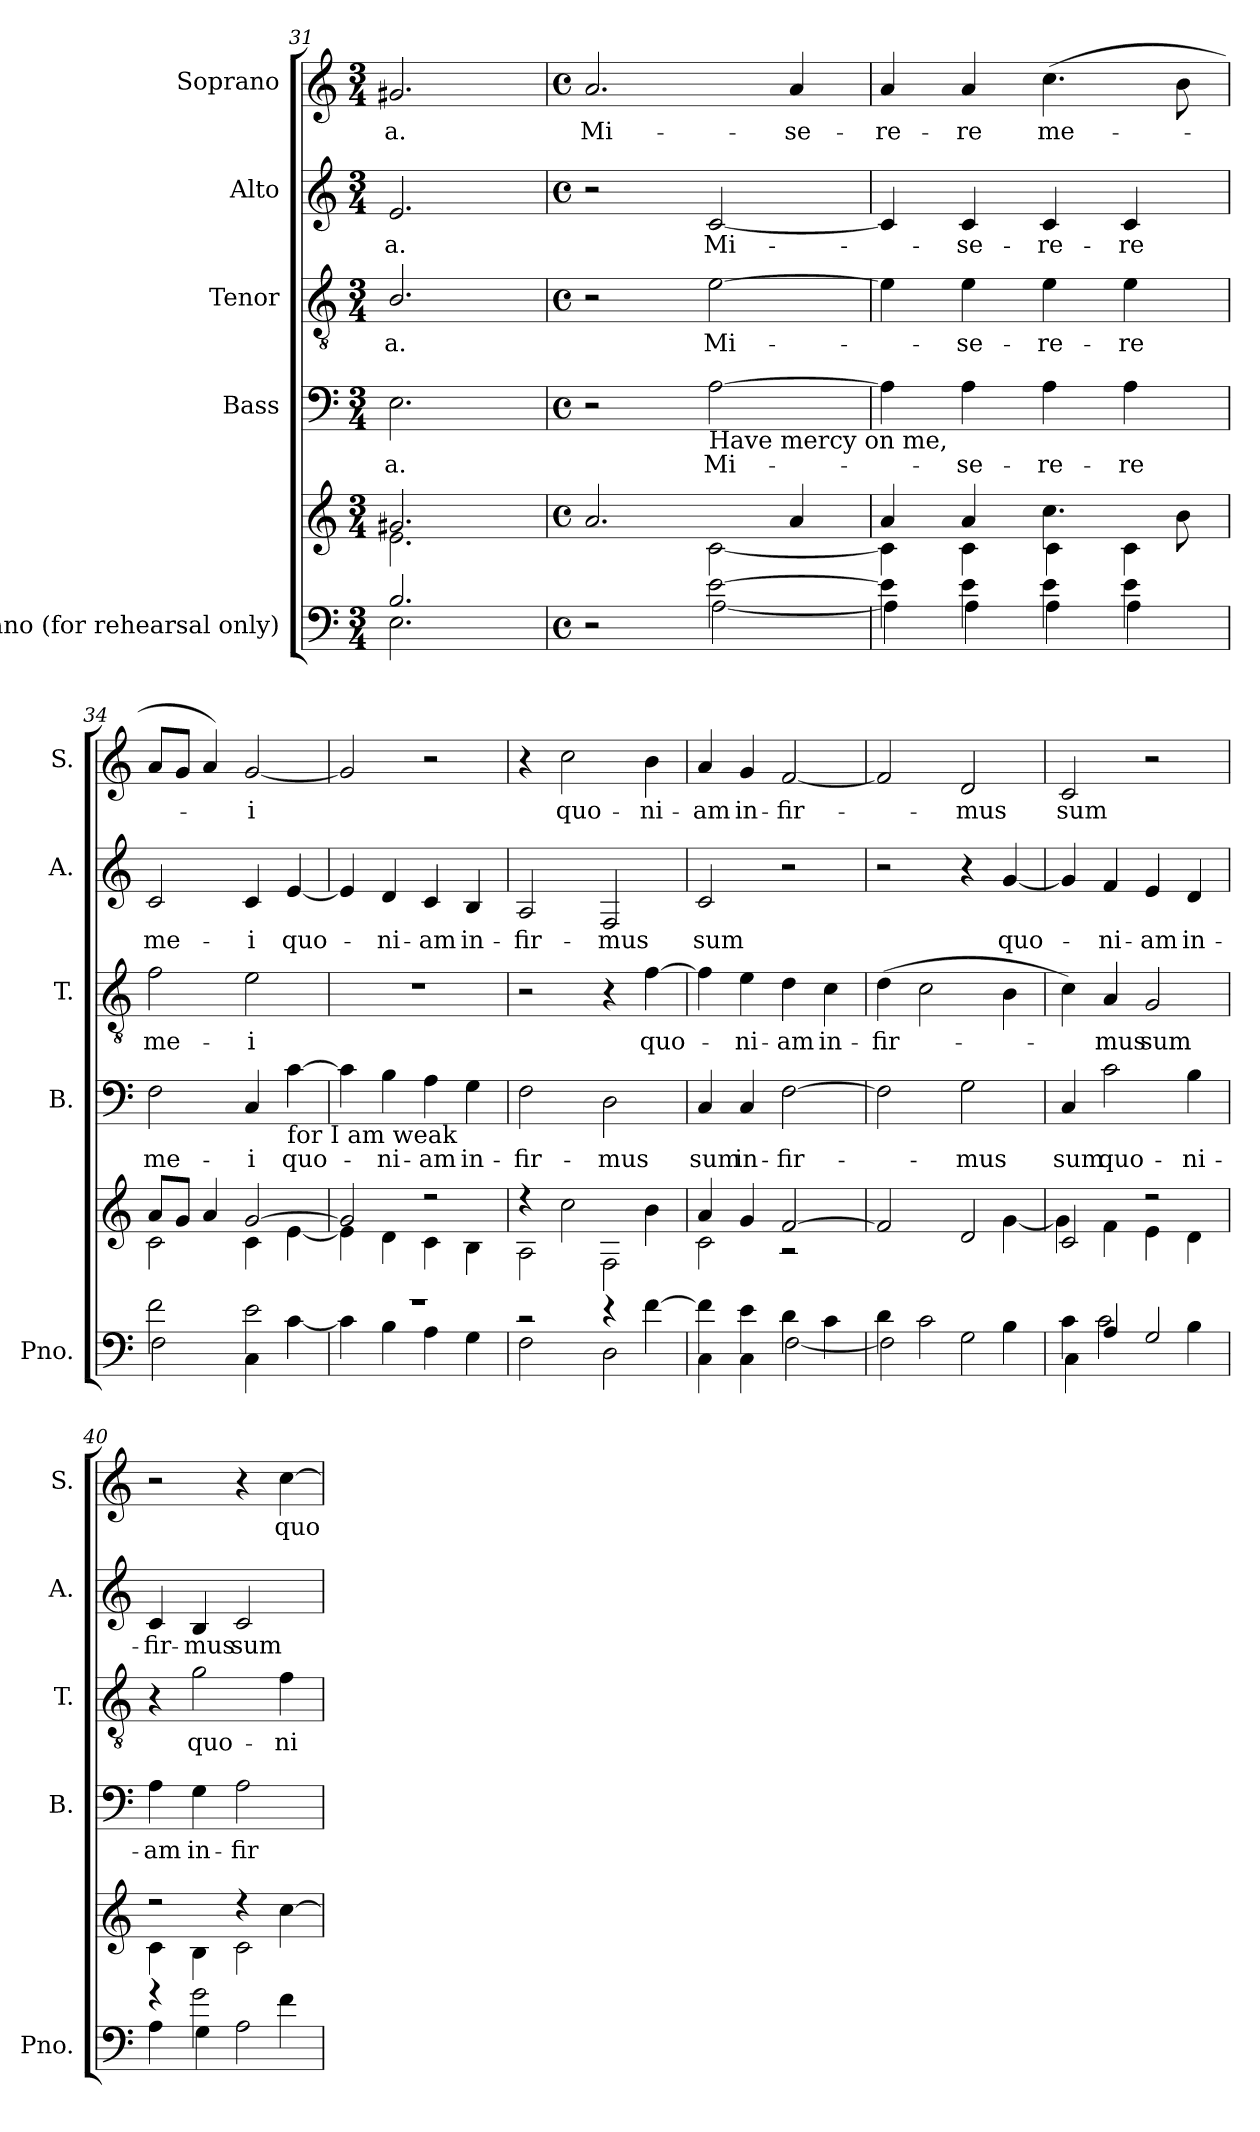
**kern	**kern	**kern	**text	**kern	**text	**kern	**text	**kern	**text
*part5	*part5	*part4	*part4	*part3	*part3	*part2	*part2	*part1	*part1
*staff6	*staff5	*staff4	*staff4	*staff3	*staff3	*staff2	*staff2	*staff1	*staff1
*I"Piano (for rehearsal only)	*	*I"Bass	*	*I"Tenor	*	*I"Alto	*	*I"Soprano	*
*I'Pno.	*	*I'B.	*	*I'T.	*	*I'A.	*	*I'S.	*
*clefF4	*clefG2	*clefF4	*	*clefGv2	*	*clefG2	*	*clefG2	*
*k[]	*k[]	*k[]	*	*k[]	*	*k[]	*	*k[]	*
*M3/4	*M3/4	*M3/4	*	*M3/4	*	*M3/4	*	*M3/4	*
=31	=31	=31	=31	=31	=31	=31	=31	=31	=31
*^	*^	*	*	*	*	*	*	*	*
!	!	!	!	!	!LO:LY:b	!	!LO:LY:b	!	!LO:LY:b	!	!LO:LY:b
2.B/	2.E\	2.g#X/	2.e\	2.E\	a.	2.B/	a.	2.e/	a.	2.g#X/	a.
!!LO:LB:g=z
=32	=32	=32	=32	=32	=32	=32	=32	=32	=32	=32	=32
*M4/4	*	*M4/4	*	*M4/4	*	*M4/4	*	*M4/4	*	*M4/4	*
*met(c)	*	*met(c)	*	*met(c)	*	*met(c)	*	*met(c)	*	*met(c)	*
!	!	!	!	!	!	!	!	!	!	!	!LO:LY:b
2r	2ryy	2.a/	2ryy	2r	.	2r	.	2r	.	2.a/	Mi-
!	!	!	!	!LO:TX:b:t=Have mercy on me,	!	!	!	!	!	!	!
!	!	!	!	!	!LO:LY:b	!	!LO:LY:b	!	!LO:LY:b	!	!
[2e\	[2A\	.	[2c\	[2A\	Mi-	[2e\	Mi-	[2c/	Mi-	.	.
!	!	!	!	!	!	!	!	!	!	!	!LO:LY:b
.	.	4a/	.	.	.	.	.	.	.	4a/	-se-
=33	=33	=33	=33	=33	=33	=33	=33	=33	=33	=33	=33
!	!	!	!	!	!	!	!	!	!	!	!LO:LY:b
4e\]	4A\]	4a/	4c\]	4A\]	.	4e\]	.	4c/]	.	4a/	-re-
!	!	!	!	!	!LO:LY:b	!	!LO:LY:b	!	!LO:LY:b	!	!LO:LY:b
4e\	4A\	4a/	4c\	4A\	se-	4e\	se-	4c/	-se-	4a/	-re
!	!	!	!	!	!LO:LY:b	!	!LO:LY:b	!	!LO:LY:b	!	!LO:LY:b
4e\	4A\	4.cc\	4c\	4A\	-re-	4e\	-re-	4c/	-re-	(>4.cc\	me-
!	!	!	!	!	!LO:LY:b	!	!LO:LY:b	!	!LO:LY:b	!	!
4e\	4A\	.	4c\	4A\	-re	4e\	-re	4c/	-re	.	.
.	.	8b\	.	.	.	.	.	.	.	8b\	.
=34	=34	=34	=34	=34	=34	=34	=34	=34	=34	=34	=34
!	!	!	!	!	!LO:LY:b	!	!LO:LY:b	!	!LO:LY:b	!	!
2f\	2F\	8a/L	2c\	2F\	me-	2f\	me-	2c/	me-	8a/L	.
.	.	8g/J	.	.	.	.	.	.	.	8g/J	.
.	.	4a/	.	.	.	.	.	.	.	4a/)	.
!	!	!	!	!	!LO:LY:b	!	!LO:LY:b	!	!LO:LY:b	!	!LO:LY:b
2e\	4C\	[2g/	4c\	4C/	-i	2e\	-i	4c/	-i	[2g/	-i
!	!	!	!	!LO:TX:b:t=for I am weak	!	!	!	!	!	!	!
!	!	!	!	!	!LO:LY:b	!	!	!	!LO:LY:b	!	!
.	[4c\	.	[4e\	[4c\	quo-	.	.	[4e/	quo-	.	.
=35	=35	=35	=35	=35	=35	=35	=35	=35	=35	=35	=35
1r	4c\]	2g/]	4e\]	4c\]	.	1r	.	4e/]	.	2g/]	.
!	!	!	!	!	!LO:LY:b	!	!	!	!LO:LY:b	!	!
.	4B\	.	4d\	4B\	ni-	.	.	4d/	-ni-	.	.
!	!	!	!	!	!LO:LY:b	!	!	!	!LO:LY:b	!	!
.	4A\	2r	4c\	4A\	-am	.	.	4c/	-am	2r	.
!	!	!	!	!	!LO:LY:b	!	!	!	!LO:LY:b	!	!
.	4G\	.	4B\	4G\	in-	.	.	4B/	in-	.	.
=36	=36	=36	=36	=36	=36	=36	=36	=36	=36	=36	=36
!	!	!	!	!	!LO:LY:b	!	!	!	!LO:LY:b	!	!
2r	2F\	4r	2A\	2F\	-fir-	2r	.	2A/	-fir-	4r	.
!	!	!	!	!	!	!	!	!	!	!	!LO:LY:b
.	.	2cc\	.	.	.	.	.	.	.	2cc\	quo-
!	!	!	!	!	!LO:LY:b	!	!	!	!LO:LY:b	!	!
4r	2D\	.	2F\	2D\	-mus	4r	.	2F/	-mus	.	.
!	!	!	!	!	!	!	!LO:LY:b	!	!	!	!LO:LY:b
[4f\	.	4b\	.	.	.	[4f\	quo-	.	.	4b\	-ni-
=37	=37	=37	=37	=37	=37	=37	=37	=37	=37	=37	=37
!	!	!	!	!	!LO:LY:b	!	!	!	!LO:LY:b	!	!LO:LY:b
4f\]	4C\	4a/	2c\	4C/	sum	4f\]	.	2c/	sum	4a/	-am
!	!	!	!	!	!LO:LY:b	!	!LO:LY:b	!	!	!	!LO:LY:b
4e\	4C\	4g/	.	4C/	in-	4e\	-ni-	.	.	4g/	in-
!	!	!	!	!	!LO:LY:b	!	!LO:LY:b	!	!	!	!LO:LY:b
4d\	[2F\	[2f/	2r	[2F\	-fir-	4d\	-am	2r	.	[2f/	-fir-
!	!	!	!	!	!	!	!LO:LY:b	!	!	!	!
4c\	.	.	.	.	.	4c\	in-	.	.	.	.
=38	=38	=38	=38	=38	=38	=38	=38	=38	=38	=38	=38
!	!	!	!	!	!	!	!LO:LY:b	!	!	!	!
4d\	2F\]	2f/]	2.ryy	2F\]	.	(>4d\	-fir-	2r	.	2f/]	.
2c\	.	.	.	.	.	2c\	.	.	.	.	.
!	!	!	!	!	!LO:LY:b	!	!	!	!	!	!LO:LY:b
.	2G\	2d/	.	2G\	-mus	.	.	4r	.	2d/	mus
!	!	!	!	!	!	!	!	!	!LO:LY:b	!	!
4B\	.	.	[4g\	.	.	4B\	.	[4g/	quo-	.	.
!!LO:PB:g=z
=39	=39	=39	=39	=39	=39	=39	=39	=39	=39	=39	=39
!	!	!	!	!	!LO:LY:b	!	!	!	!	!	!LO:LY:b
4c\	4C\	2c/	4g\]	4C/	sum	4c\)	.	4g/]	.	2c/	sum
!	!	!	!	!	!LO:LY:b	!	!LO:LY:b	!	!LO:LY:b	!	!
4A/	2c\	.	4f\	2c\	quo-	4A/	mus	4f/	ni-	.	.
!	!	!	!	!	!	!	!LO:LY:b	!	!LO:LY:b	!	!
2G/	.	2r	4e\	.	.	2G/	sum	4e/	-am	2r	.
!	!	!	!	!	!LO:LY:b	!	!	!	!LO:LY:b	!	!
.	4B\	.	4d\	4B\	-ni-	.	.	4d/	in-	.	.
=40	=40	=40	=40	=40	=40	=40	=40	=40	=40	=40	=40
!	!	!	!	!	!LO:LY:b	!	!	!	!LO:LY:b	!	!
4r	4A\	2r	4c\	4A\	-am	4r	.	4c/	-fir-	2r	.
!	!	!	!	!	!LO:LY:b	!	!LO:LY:b	!	!LO:LY:b	!	!
2g\	4G\	.	4B\	4G\	in-	2g\	quo-	4B/	-mus	.	.
!	!	!	!	!	!LO:LY:b	!	!	!	!LO:LY:b	!	!
.	2A\	4r	2c\	2A\	-fir-	.	.	2c/	sum	4r	.
!	!	!	!	!	!	!	!LO:LY:b	!	!	!	!LO:LY:b
4f\	.	[4cc\	.	.	.	4f\	-ni-	.	.	[4cc\	quo-
*v	*v	*	*	*	*	*	*	*	*	*	*
*	*v	*v	*	*	*	*	*	*	*	*
=	=	=	=	=	=	=	=	=	=
*-	*-	*-	*-	*-	*-	*-	*-	*-	*-
